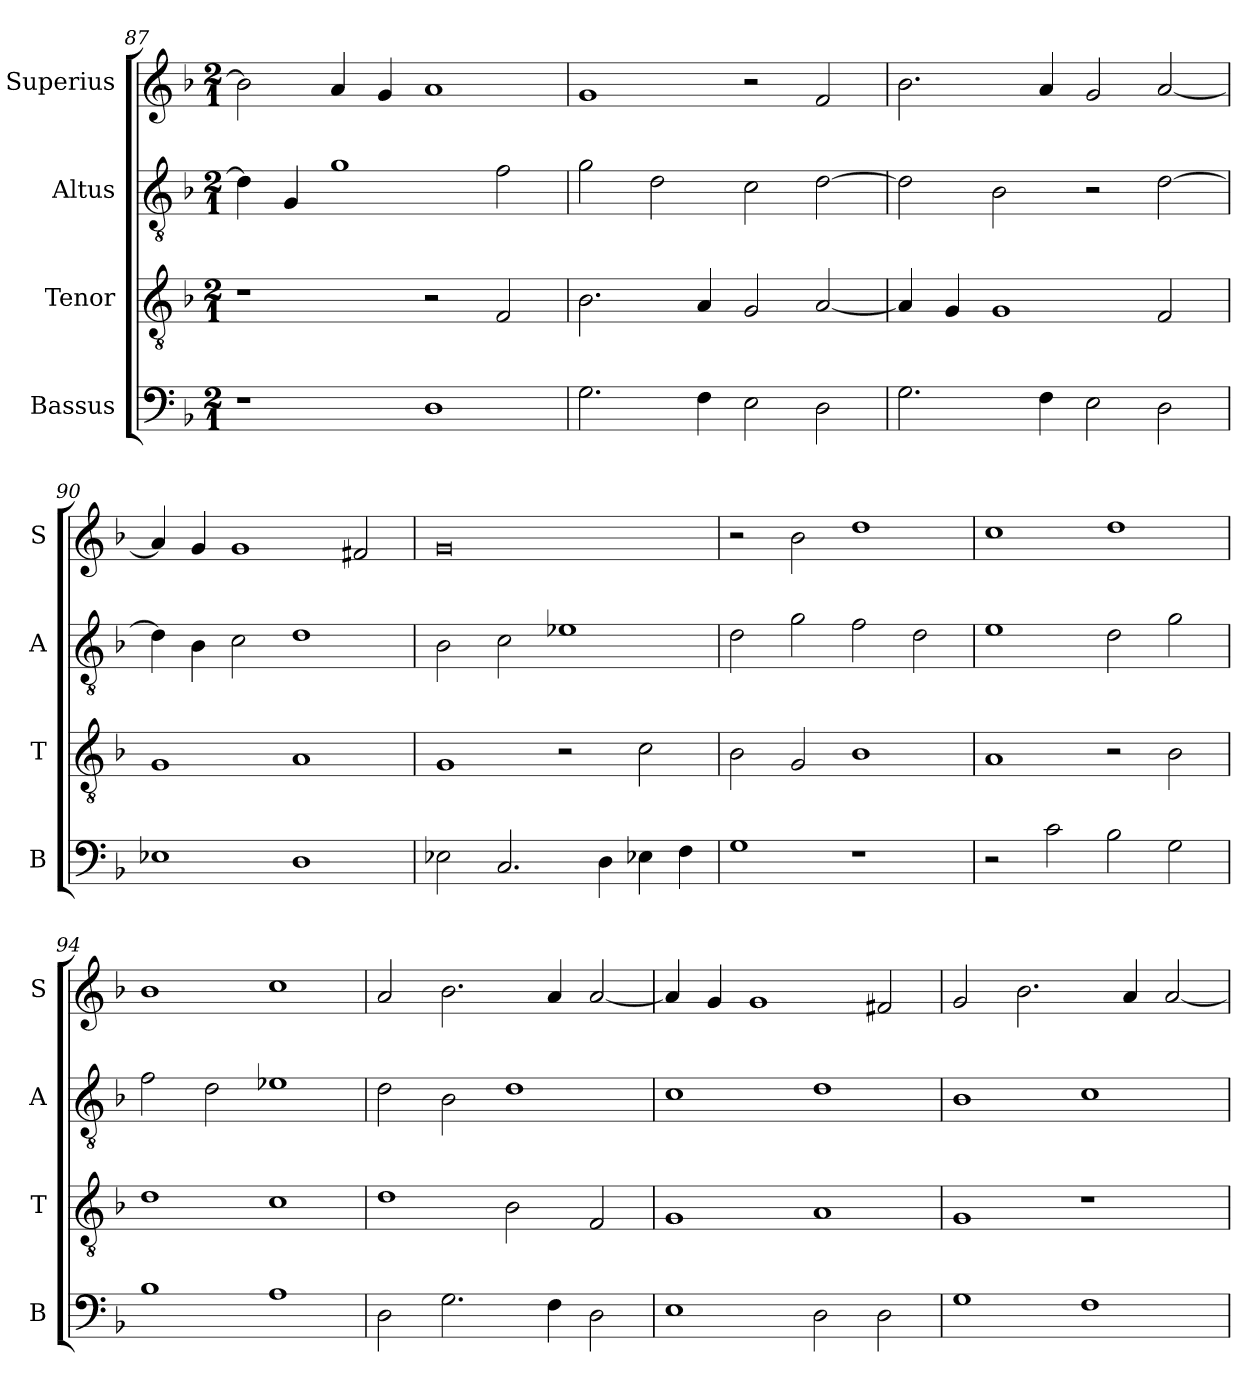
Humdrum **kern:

**kern	**kern	**kern	**kern
*part4	*part3	*part2	*part1
*staff4	*staff3	*staff2	*staff1
*I"Bassus	*I"Tenor	*I"Altus	*I"Superius
*I'B	*I'T	*I'A	*I'S
*clefF4	*clefGv2	*clefGv2	*clefG2
*k[b-]	*k[b-]	*k[b-]	*k[b-]
*F:	*F:	*F:	*F:
*M2/1	*M2/1	*M2/1	*M2/1
=87	=87	=87	=87
1r	1r	4d]	2b-]
.	.	4G	.
.	.	1g	4a
.	.	.	4g
1D	2r	.	1a
.	2F	2f	.
=88	=88	=88	=88
2.G	2.B-	2g	1g
.	.	2d	.
4F	4A	.	.
2E	2G	2c	2r
2D	[2A	[2d	2f
=89	=89	=89	=89
2.G	4A]	2d]	2.b-
.	4G	.	.
.	1G	2B-	.
4F	.	.	4a
2E	.	2r	2g
2D	2F	[2d	[2a
=90	=90	=90	=90
1E-X	1G	4d]	4a]
.	.	4B-	4g
.	.	2c	1g
1D	1A	1d	.
.	.	.	2f#X
=91	=91	=91	=91
2E-X	1G	2B-	0g
2.C	.	2c	.
.	2r	1e-X	.
4D	.	.	.
4E-X	2c	.	.
4F	.	.	.
=92	=92	=92	=92
1G	2B-	2d	2r
.	2G	2g	2b-
1r	1B-	2f	1dd
.	.	2d	.
=93	=93	=93	=93
2r	1A	1e	1cc
2c	.	.	.
2B-	2r	2d	1dd
2G	2B-	2g	.
=94	=94	=94	=94
1B-	1d	2f	1b-
.	.	2d	.
1A	1c	1e-X	1cc
=95	=95	=95	=95
2D	1d	2d	2a
2.G	.	2B-	2.b-
.	2B-	1d	.
4F	.	.	4a
2D	2F	.	[2a
=96	=96	=96	=96
1E	1G	1c	4a]
.	.	.	4g
.	.	.	1g
2D	1A	1d	.
2D	.	.	2f#X
=97	=97	=97	=97
1G	1G	1B-	2g
.	.	.	2.b-
1F	1r	1c	.
.	.	.	4a
.	.	.	[2a
=	=	=	=
*-	*-	*-	*-
